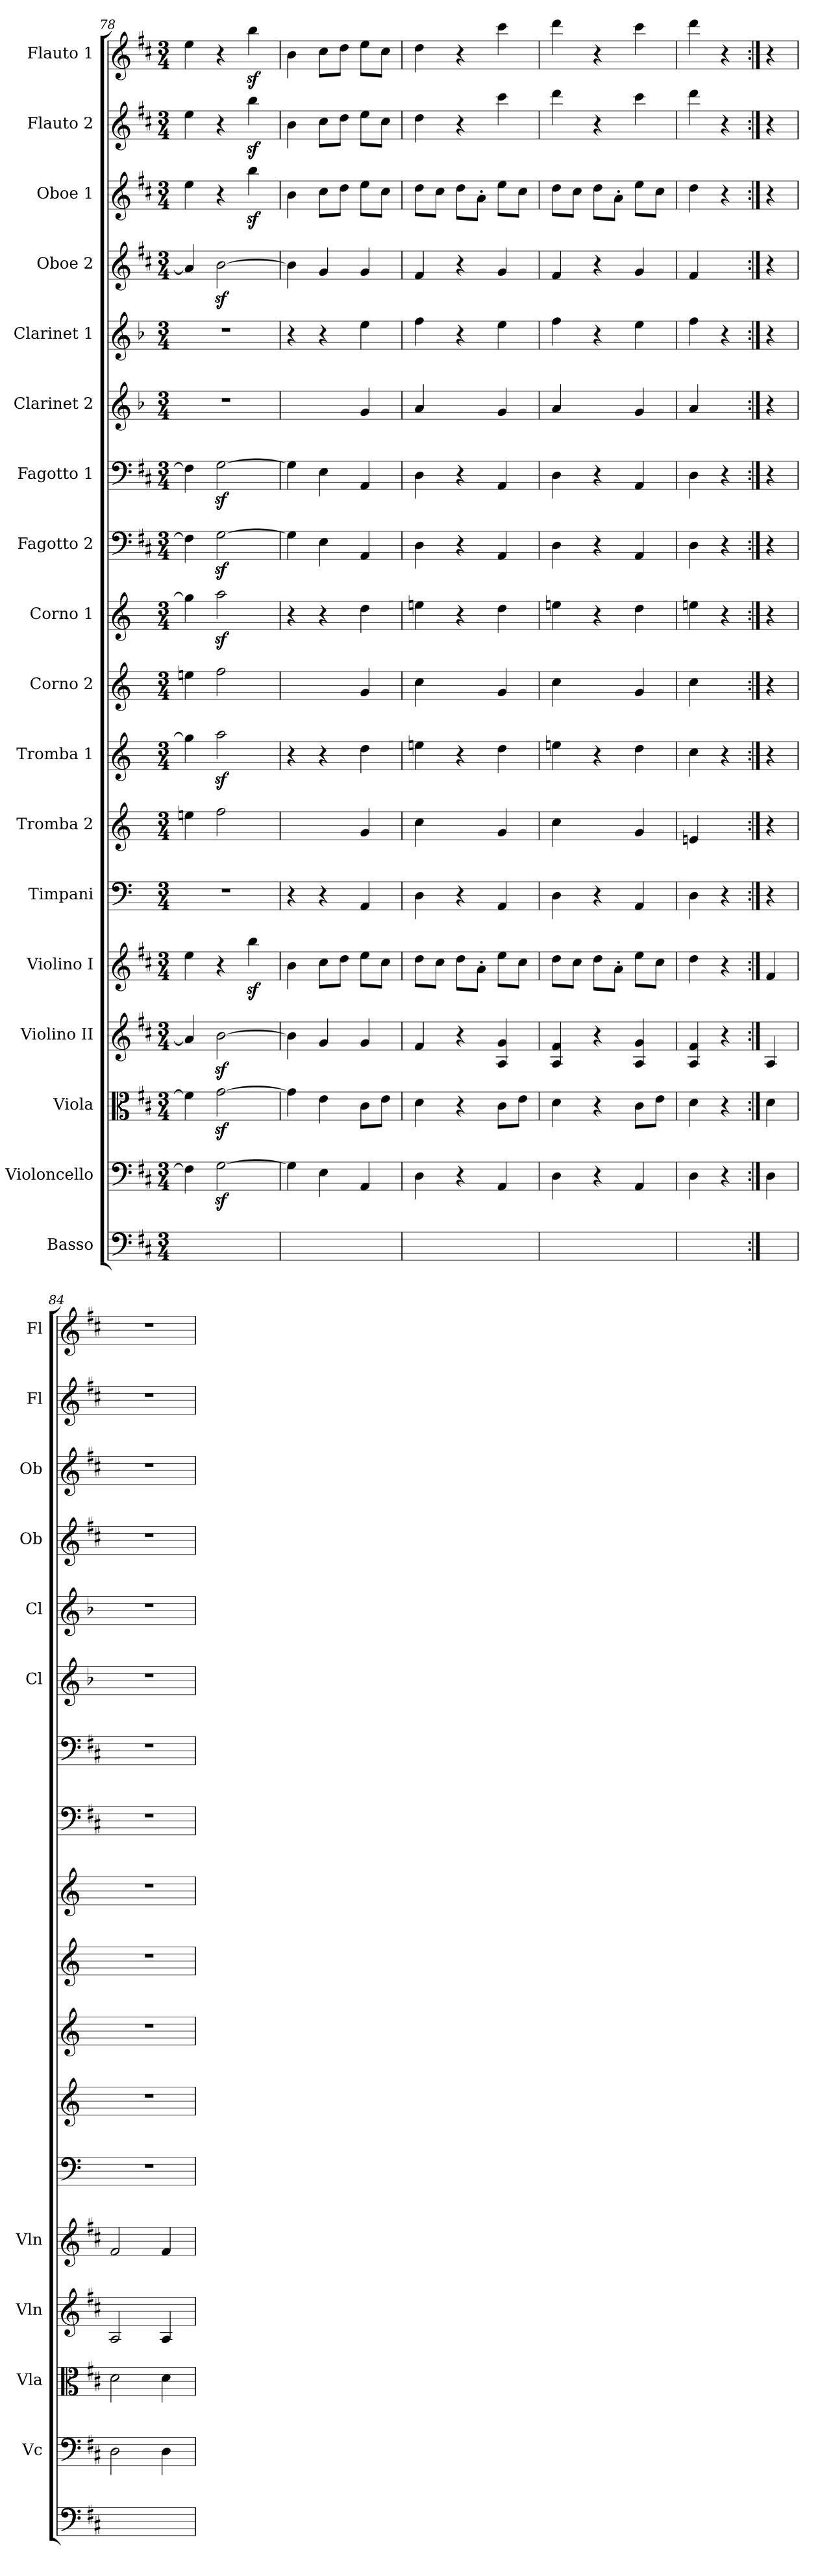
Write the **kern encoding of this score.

**kern	**kern	**kern	**kern	**kern	**kern	**kern	**kern	**kern	**kern	**kern	**kern	**kern	**kern	**kern	**kern	**kern	**kern
*part18	*part17	*part16	*part15	*part14	*part13	*part12	*part11	*part10	*part9	*part8	*part7	*part6	*part5	*part4	*part3	*part2	*part1
*staff18	*staff17	*staff16	*staff15	*staff14	*staff13	*staff12	*staff11	*staff10	*staff9	*staff8	*staff7	*staff6	*staff5	*staff4	*staff3	*staff2	*staff1
*I"Basso	*I"Violoncello	*I"Viola	*I"Violino II	*I"Violino I	*I"Timpani	*I"Tromba 2	*I"Tromba 1	*I"Corno 2	*I"Corno 1	*I"Fagotto 2	*I"Fagotto 1	*I"Clarinet 2	*I"Clarinet 1	*I"Oboe 2	*I"Oboe 1	*I"Flauto 2	*I"Flauto 1
*	*I'Vc	*I'Vla	*I'Vln	*I'Vln	*	*	*	*	*	*	*	*I'Cl	*I'Cl	*I'Ob	*I'Ob	*I'Fl	*I'Fl
*clefF4	*clefF4	*clefC3	*clefG2	*clefG2	*clefF4	*clefG2	*clefG2	*clefG2	*clefG2	*clefF4	*clefF4	*clefG2	*clefG2	*clefG2	*clefG2	*clefG2	*clefG2
*ITrd7c12	*	*	*	*	*	*ITrd-1c-2	*ITrd-1c-2	*ITrd6c10	*ITrd6c10	*	*	*ITrd2c3	*ITrd2c3	*	*	*	*
*k[f#c#]	*k[f#c#]	*k[f#c#]	*k[f#c#]	*k[f#c#]	*	*	*	*	*	*k[f#c#]	*k[f#c#]	*k[f#c#]	*k[f#c#]	*k[f#c#]	*k[f#c#]	*k[f#c#]	*k[f#c#]
*M3/4	*M3/4	*M3/4	*M3/4	*M3/4	*M3/4	*M3/4	*M3/4	*M3/4	*M3/4	*M3/4	*M3/4	*M3/4	*M3/4	*M3/4	*M3/4	*M3/4	*M3/4
=78	=78	=78	=78	=78	=78	=78	=78	=78	=78	=78	=78	=78	=78	=78	=78	=78	=78
2.ryy	4F#]	4f#]	4a]	4ee	2.r	4ff#X	4aa]	4f#X	4a]	4F#]	4F#]	2.r	2.r	4a]	4ee	4ee	4ee
.	[2Gz	[2gz	[2bz	4r	.	2gg	2bbz	2g	2bz	[2Gz	[2Gz	.	.	[2bz	4r	4r	4r
.	.	.	.	4bbz	.	.	.	.	.	.	.	.	.	.	4bbz	4bbz	4bbz
=79	=79	=79	=79	=79	=79	=79	=79	=79	=79	=79	=79	=79	=79	=79	=79	=79	=79
2.ryy	4G]	4g]	4b]	4b	4r	4ryy	4r	4ryy	4r	4G]	4G]	4ryy	4r	4b]	4b	4b	4b
.	4E	4e	4g	8cc#\L	4r	4ryy	4r	4ryy	4r	4E	4E	4ryy	4r	4g	8cc#\L	8cc#\L	8cc#\L
.	.	.	.	8dd\J	.	.	.	.	.	.	.	.	.	.	8dd\J	8dd\J	8dd\J
.	4AA	8c#\L	4g	8ee\L	4AA	4a	4ee	4A	4e	4AA	4AA	4e	4cc#	4g	8ee\L	8ee\L	8ee\L
.	.	8e\J	.	8cc#\J	.	.	.	.	.	.	.	.	.	.	8cc#\J	8cc#\J	8cc#\J
=80	=80	=80	=80	=80	=80	=80	=80	=80	=80	=80	=80	=80	=80	=80	=80	=80	=80
2.ryy	4D	4d	4f#	8dd\L	4D	4dd	4ff#X	4d	4f#X	4D	4D	4f#	4dd	4f#	8dd\L	4dd	4dd
.	.	.	.	8cc#\J	.	.	.	.	.	.	.	.	.	.	8cc#\J	.	.
.	4r	4r	4r	8dd\L	4r	4ryy	4r	4ryy	4r	4r	4r	4ryy	4r	4r	8dd\L	4r	4r
.	.	.	.	8a'\J	.	.	.	.	.	.	.	.	.	.	8a'\J	.	.
.	4AA	8c#\L	4A 4g	8ee\L	4AA	4a	4ee	4A	4e	4AA	4AA	4e	4cc#	4g	8ee\L	4ccc#	4ccc#
.	.	8e\J	.	8cc#\J	.	.	.	.	.	.	.	.	.	.	8cc#\J	.	.
=81	=81	=81	=81	=81	=81	=81	=81	=81	=81	=81	=81	=81	=81	=81	=81	=81	=81
2.ryy	4D	4d	4A 4f#	8dd\L	4D	4dd	4ff#X	4d	4f#X	4D	4D	4f#	4dd	4f#	8dd\L	4ddd	4ddd
.	.	.	.	8cc#\J	.	.	.	.	.	.	.	.	.	.	8cc#\J	.	.
.	4r	4r	4r	8dd\L	4r	4ryy	4r	4ryy	4r	4r	4r	4ryy	4r	4r	8dd\L	4r	4r
.	.	.	.	8a'\J	.	.	.	.	.	.	.	.	.	.	8a'\J	.	.
.	4AA	8c#\L	4A 4g	8ee\L	4AA	4a	4ee	4A	4e	4AA	4AA	4e	4cc#	4g	8ee\L	4ccc#	4ccc#
.	.	8e\J	.	8cc#\J	.	.	.	.	.	.	.	.	.	.	8cc#\J	.	.
=82	=82	=82	=82	=82	=82	=82	=82	=82	=82	=82	=82	=82	=82	=82	=82	=82	=82
2ryy	4D	4d	4A 4f#	4dd	4D	4f#X	4dd	4d	4f#X	4D	4D	4f#	4dd	4f#	4dd	4ddd	4ddd
.	4r	4r	4r	4r	4r	4ryy	4r	4ryy	4r	4r	4r	4ryy	4r	4ryy	4r	4r	4r
=83:|!	=83:|!	=83:|!	=83:|!	=83:|!	=83:|!	=83:|!	=83:|!	=83:|!	=83:|!	=83:|!	=83:|!	=83:|!	=83:|!	=83:|!	=83:|!	=83:|!	=83:|!
4ryy	4D	4d	4A	4f#	4r	4r	4r	4r	4r	4r	4r	4r	4r	4r	4r	4r	4r
=84	=84	=84	=84	=84	=84	=84	=84	=84	=84	=84	=84	=84	=84	=84	=84	=84	=84
2.ryy	2D	2d	2A	2f#	2.r	2.r	2.r	2.r	2.r	2.r	2.r	2.r	2.r	2.r	2.r	2.r	2.r
.	4D	4d	4A	4f#	.	.	.	.	.	.	.	.	.	.	.	.	.
=	=	=	=	=	=	=	=	=	=	=	=	=	=	=	=	=	=
*-	*-	*-	*-	*-	*-	*-	*-	*-	*-	*-	*-	*-	*-	*-	*-	*-	*-
